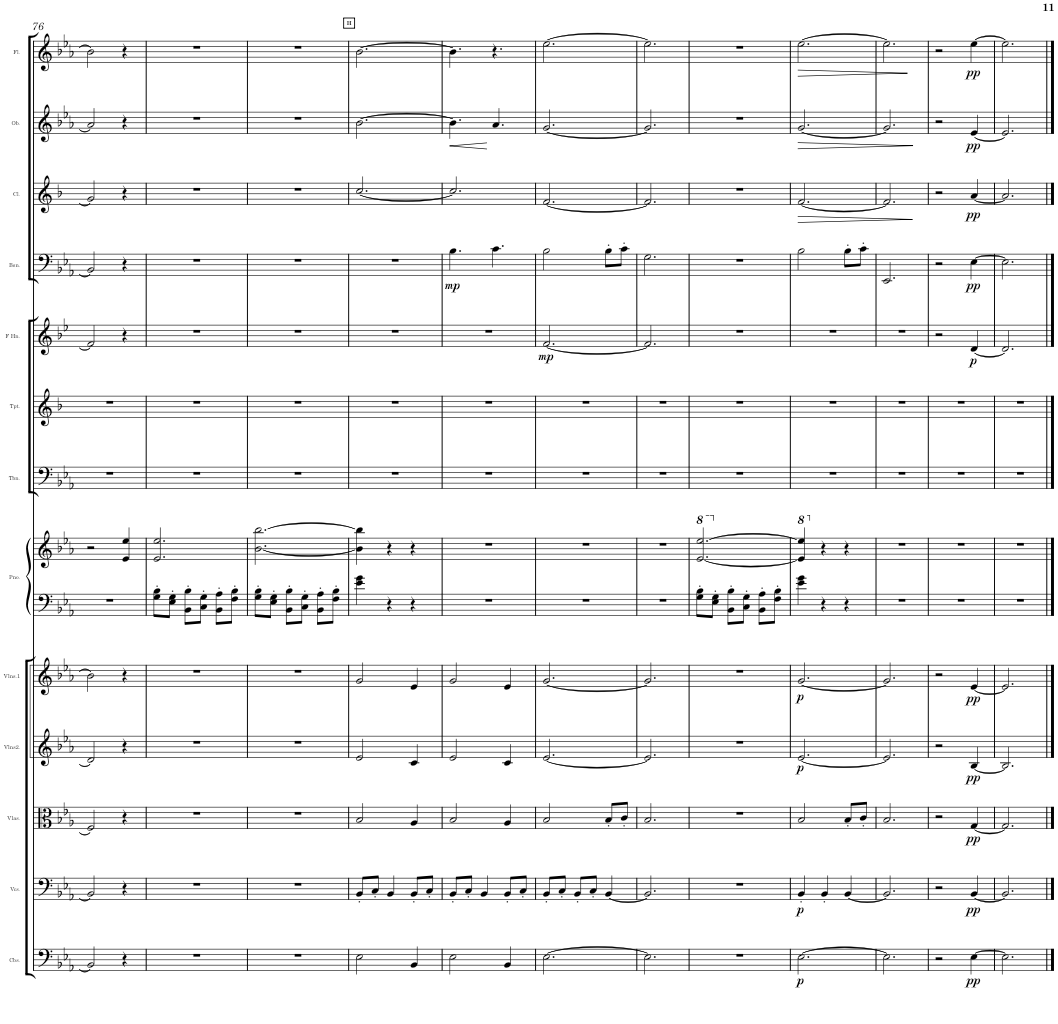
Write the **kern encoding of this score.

**kern	**dynam	**kern	**dynam	**kern	**dynam	**kern	**dynam	**kern	**dynam	**kern	**kern	**kern	**kern	**kern	**dynam	**kern	**dynam	**kern	**dynam	**kern	**dynam	**kern	**dynam
*part13	*part13	*part12	*part12	*part11	*part11	*part10	*part10	*part9	*part9	*part8	*part8	*part7	*part6	*part5	*part5	*part4	*part4	*part3	*part3	*part2	*part2	*part1	*part1
*staff14	*staff14	*staff13	*staff13	*staff12	*staff12	*staff11	*staff11	*staff10	*staff10	*staff9	*staff8	*staff7	*staff6	*staff5	*staff5	*staff4	*staff4	*staff3	*staff3	*staff2	*staff2	*staff1	*staff1
*I"Contrabass Section	*	*I"Violoncello Section	*	*I"Viola Section	*	*I"Violin Section2	*	*I"Violin Section1	*	*I"Grand Piano	*	*I"Trombone	*I"Trumpet	*I"French Horn	*	*I"Bassoon	*	*I"Clarinet	*	*I"Oboe	*	*I"Flute	*
*I'Cbs.	*	*I'Vcs.	*	*I'Vlas.	*	*I'Vlns2.	*	*I'Vlns.1	*	*I'Pno.	*	*I'Tbn.	*I'Tpt.	*I'F Hn.	*	*I'Bsn.	*	*I'Cl.	*	*I'Ob.	*	*I'Fl.	*
!!LO:PB:g=z
*clefF4	*	*clefF4	*	*clefC3	*	*clefG2	*	*clefG2	*	*clefF4	*clefG2	*clefF4	*clefG2	*clefG2	*	*clefF4	*	*clefG2	*	*clefG2	*	*clefG2	*
*Trd7c12	*	*	*	*	*	*	*	*	*	*	*	*	*Trd1c2	*Trd4c7	*	*	*	*Trd1c2	*	*	*	*	*
*k[b-e-a-]	*	*k[b-e-a-]	*	*k[b-e-a-]	*	*k[b-e-a-]	*	*k[b-e-a-]	*	*k[b-e-a-]	*k[b-e-a-]	*k[b-e-a-]	*k[b-]	*k[b-e-]	*	*k[b-e-a-]	*	*k[b-]	*	*k[b-e-a-]	*	*k[b-e-a-]	*
*E-:	*	*E-:	*	*E-:	*	*E-:	*	*E-:	*	*E-:	*E-:	*E-:	*F:	*B-:	*	*E-:	*	*F:	*	*E-:	*	*E-:	*
*M3/4	*	*M3/4	*	*M3/4	*	*M3/4	*	*M3/4	*	*M3/4	*M3/4	*M3/4	*M3/4	*M3/4	*	*M3/4	*	*M3/4	*	*M3/4	*	*M3/4	*
=76	=76	=76	=76	=76	=76	=76	=76	=76	=76	=76	=76	=76	=76	=76	=76	=76	=76	=76	=76	=76	=76	=76	=76
2BB-/]	.	2BB-/]	.	2F/]	.	2d/]	.	2b-\]	.	2.r	2r	2.r	2.r	2f/]	.	2BB-/]	.	2g/]	.	2a-/]	.	2b-\]	.
4r	.	4r	.	4r	.	4r	.	4r	.	.	4e-/ 4ee-/	.	.	4r	.	4r	.	4r	.	4r	.	4r	.
=77	=77	=77	=77	=77	=77	=77	=77	=77	=77	=77	=77	=77	=77	=77	=77	=77	=77	=77	=77	=77	=77	=77	=77
2.r	.	2.r	.	2.r	.	2.r	.	2.r	.	8G\' 8B-\'L	2.e-/ 2.ee-/	2.r	2.r	2.r	.	2.r	.	2.r	.	2.r	.	2.r	.
.	.	.	.	.	.	.	.	.	.	8E-\' 8G\'J	.	.	.	.	.	.	.	.	.	.	.	.	.
.	.	.	.	.	.	.	.	.	.	8BB-\' 8B-\'L	.	.	.	.	.	.	.	.	.	.	.	.	.
.	.	.	.	.	.	.	.	.	.	8C\' 8G\'J	.	.	.	.	.	.	.	.	.	.	.	.	.
.	.	.	.	.	.	.	.	.	.	8BB-\' 8A-\'L	.	.	.	.	.	.	.	.	.	.	.	.	.
.	.	.	.	.	.	.	.	.	.	8F\' 8B-\'J	.	.	.	.	.	.	.	.	.	.	.	.	.
=78	=78	=78	=78	=78	=78	=78	=78	=78	=78	=78	=78	=78	=78	=78	=78	=78	=78	=78	=78	=78	=78	=78	=78
2.r	.	2.r	.	2.r	.	2.r	.	2.r	.	8G\' 8B-\'L	[2.b-\ [2.bb-\	2.r	2.r	2.r	.	2.r	.	2.r	.	2.r	.	2.r	.
.	.	.	.	.	.	.	.	.	.	8E-\' 8G\'J	.	.	.	.	.	.	.	.	.	.	.	.	.
.	.	.	.	.	.	.	.	.	.	8BB-\' 8B-\'L	.	.	.	.	.	.	.	.	.	.	.	.	.
.	.	.	.	.	.	.	.	.	.	8C\' 8G\'J	.	.	.	.	.	.	.	.	.	.	.	.	.
.	.	.	.	.	.	.	.	.	.	8BB-\' 8A-\'L	.	.	.	.	.	.	.	.	.	.	.	.	.
.	.	.	.	.	.	.	.	.	.	8F\' 8B-\'J	.	.	.	.	.	.	.	.	.	.	.	.	.
!!LO:REH:place=s1:a:B:cj:t=H
=79	=79	=79	=79	=79	=79	=79	=79	=79	=79	=79	=79	=79	=79	=79	=79	=79	=79	=79	=79	=79	=79	=79	=79
2E-\	.	8BB-'/L	.	2B-/	.	2e-/	.	2g/	.	4e-\ 4g\	4b-\] 4bb-\]	2.r	2.r	2.r	.	2.r	.	[2.cc/	.	[2.b-\	.	[2.b-\	.
.	.	8C'/J	.	.	.	.	.	.	.	.	.	.	.	.	.	.	.	.	.	.	.	.	.
.	.	4BB-/	.	.	.	.	.	.	.	4r	4r	.	.	.	.	.	.	.	.	.	.	.	.
4BB-/	.	8BB-'/L	.	4A-/	.	4c/	.	4e-/	.	4r	4r	.	.	.	.	.	.	.	.	.	.	.	.
.	.	8C'/J	.	.	.	.	.	.	.	.	.	.	.	.	.	.	.	.	.	.	.	.	.
=80	=80	=80	=80	=80	=80	=80	=80	=80	=80	=80	=80	=80	=80	=80	=80	=80	=80	=80	=80	=80	=80	=80	=80
!	!	!	!	!	!	!	!	!	!	!	!	!	!	!	!	!	!LO:DY:b	!	!	!	!LO:HP:b	!	!
2E-\	.	8BB-'/L	.	2B-/	.	2e-/	.	2g/	.	2.r	2.r	2.r	2.r	2.r	.	4.B-\	mp	2.cc/]	.	4.b-\]	<	4.b-\]	.
.	.	8C'/J	.	.	.	.	.	.	.	.	.	.	.	.	.	.	.	.	.	.	.	.	.
.	.	4BB-/	.	.	.	.	.	.	.	.	.	.	.	.	.	.	.	.	.	.	.	.	.
.	.	.	.	.	.	.	.	.	.	.	.	.	.	.	.	4.c\	.	.	.	4.a-/	[	4.r	.
4BB-/	.	8BB-'/L	.	4A-/	.	4c/	.	4e-/	.	.	.	.	.	.	.	.	.	.	.	.	.	.	.
.	.	8C'/J	.	.	.	.	.	.	.	.	.	.	.	.	.	.	.	.	.	.	.	.	.
=81	=81	=81	=81	=81	=81	=81	=81	=81	=81	=81	=81	=81	=81	=81	=81	=81	=81	=81	=81	=81	=81	=81	=81
!	!	!	!	!	!	!	!	!	!	!	!	!	!	!	!LO:DY:b	!	!	!	!	!	!	!	!
[2.E-\	.	8BB-'/L	.	2B-/	.	[2.e-/	.	[2.g/	.	2.r	2.r	2.r	2.r	[2.f/	mp	2B-\	.	[2.f/	.	[2.g/	.	[2.ee-\	.
.	.	8C'/J	.	.	.	.	.	.	.	.	.	.	.	.	.	.	.	.	.	.	.	.	.
.	.	8BB-'/L	.	.	.	.	.	.	.	.	.	.	.	.	.	.	.	.	.	.	.	.	.
.	.	8C'/J	.	.	.	.	.	.	.	.	.	.	.	.	.	.	.	.	.	.	.	.	.
.	.	[4BB-/	.	8B-'/L	.	.	.	.	.	.	.	.	.	.	.	8B-'\L	.	.	.	.	.	.	.
.	.	.	.	8c'/J	.	.	.	.	.	.	.	.	.	.	.	8c'\J	.	.	.	.	.	.	.
=82	=82	=82	=82	=82	=82	=82	=82	=82	=82	=82	=82	=82	=82	=82	=82	=82	=82	=82	=82	=82	=82	=82	=82
2.E-\]	.	2.BB-/]	.	2.B-/	.	2.e-/]	.	2.g/]	.	2.r	2.r	2.r	2.r	2.f/]	.	2.G\	.	2.f/]	.	2.g/]	.	2.ee-\]	.
=83	=83	=83	=83	=83	=83	=83	=83	=83	=83	=83	=83	=83	=83	=83	=83	=83	=83	=83	=83	=83	=83	=83	=83
*	*	*	*	*	*	*	*	*	*	*	*8va	*	*	*	*	*	*	*	*	*	*	*	*
2.r	.	2.r	.	2.r	.	2.r	.	2.r	.	8G\' 8B-\'L	[2.ee-/ [2.eee-/	2.r	2.r	2.r	.	2.r	.	2.r	.	2.r	.	2.r	.
.	.	.	.	.	.	.	.	.	.	8E-\' 8G\'J	.	.	.	.	.	.	.	.	.	.	.	.	.
.	.	.	.	.	.	.	.	.	.	8BB-\' 8B-\'L	.	.	.	.	.	.	.	.	.	.	.	.	.
.	.	.	.	.	.	.	.	.	.	8C\' 8G\'J	.	.	.	.	.	.	.	.	.	.	.	.	.
.	.	.	.	.	.	.	.	.	.	8BB-\' 8A-\'L	.	.	.	.	.	.	.	.	.	.	.	.	.
.	.	.	.	.	.	.	.	.	.	8F\' 8B-\'J	.	.	.	.	.	.	.	.	.	.	.	.	.
=84	=84	=84	=84	=84	=84	=84	=84	=84	=84	=84	=84	=84	=84	=84	=84	=84	=84	=84	=84	=84	=84	=84	=84
*	*	*	*	*	*	*	*	*	*	*	*X8va	*	*	*	*	*	*	*	*	*	*	*	*
*	*	*	*	*	*	*	*	*	*	*	*8va	*	*	*	*	*	*	*	*	*	*	*	*
!	!LO:DY:b	!	!LO:DY:b	!	!	!	!LO:DY:b	!	!LO:DY:b	!	!	!	!	!	!	!	!	!	!LO:HP:b	!	!LO:HP:b	!	!LO:HP:b
[2.E-\	p	4BB-'/	p	2B-/	.	[2.e-/	p	[2.g/	p	4e-\ 4g\	4ee-/] 4eee-/]	2.r	2.r	2.r	.	2B-\	.	[2.f/	>	[2.g/	>	[2.ee-\	>
*	*	*	*	*	*	*	*	*	*	*	*X8va	*	*	*	*	*	*	*	*	*	*	*	*
.	.	4BB-'/	.	.	.	.	.	.	.	4r	4r	.	.	.	.	.	.	.	.	.	.	.	.
.	.	[4BB-/	.	8B-'/L	.	.	.	.	.	4r	4r	.	.	.	.	8B-'\L	.	.	.	.	.	.	.
.	.	.	.	8c'/J	.	.	.	.	.	.	.	.	.	.	.	8c'\J	.	.	.	.	.	.	.
=85	=85	=85	=85	=85	=85	=85	=85	=85	=85	=85	=85	=85	=85	=85	=85	=85	=85	=85	=85	=85	=85	=85	=85
2.E-\]	.	2.BB-/]	.	2.B-/	.	2.e-/]	.	2.g/]	.	2.r	2.r	2.r	2.r	2.r	.	2.EE-/	.	2.f/]	.	2.g/]	.	2.ee-\]	.
.	.	.	.	.	.	.	.	.	.	.	.	.	.	.	.	.	.	.	]	.	]	.	]
=86	=86	=86	=86	=86	=86	=86	=86	=86	=86	=86	=86	=86	=86	=86	=86	=86	=86	=86	=86	=86	=86	=86	=86
2r	.	2r	.	2r	.	2r	.	2r	.	2.r	2.r	2.r	2.r	2r	.	2r	.	2r	.	2r	.	2r	.
!	!LO:DY:b	!	!LO:DY:b	!	!LO:DY:b	!	!LO:DY:b	!	!LO:DY:b	!	!	!	!	!	!LO:DY:b	!	!LO:DY:b	!	!LO:DY:b	!	!LO:DY:b	!	!LO:DY:b
[4E-\	pp	[4BB-/	pp	[4G/	pp	[4B-/	pp	[4e-/	pp	.	.	.	.	[4d/	p	[4E-\	pp	[4a/	pp	[4e-/	pp	[4ee-\	pp
=87	=87	=87	=87	=87	=87	=87	=87	=87	=87	=87	=87	=87	=87	=87	=87	=87	=87	=87	=87	=87	=87	=87	=87
2.E-\]	.	2.BB-/]	.	2.G/]	.	2.B-/]	.	2.e-/]	.	2.r	2.r	2.r	2.r	2.d/]	.	2.E-\]	.	2.a/]	.	2.e-/]	.	2.ee-\]	.
==	==	==	==	==	==	==	==	==	==	==	==	==	==	==	==	==	==	==	==	==	==	==	==
*-	*-	*-	*-	*-	*-	*-	*-	*-	*-	*-	*-	*-	*-	*-	*-	*-	*-	*-	*-	*-	*-	*-	*-
